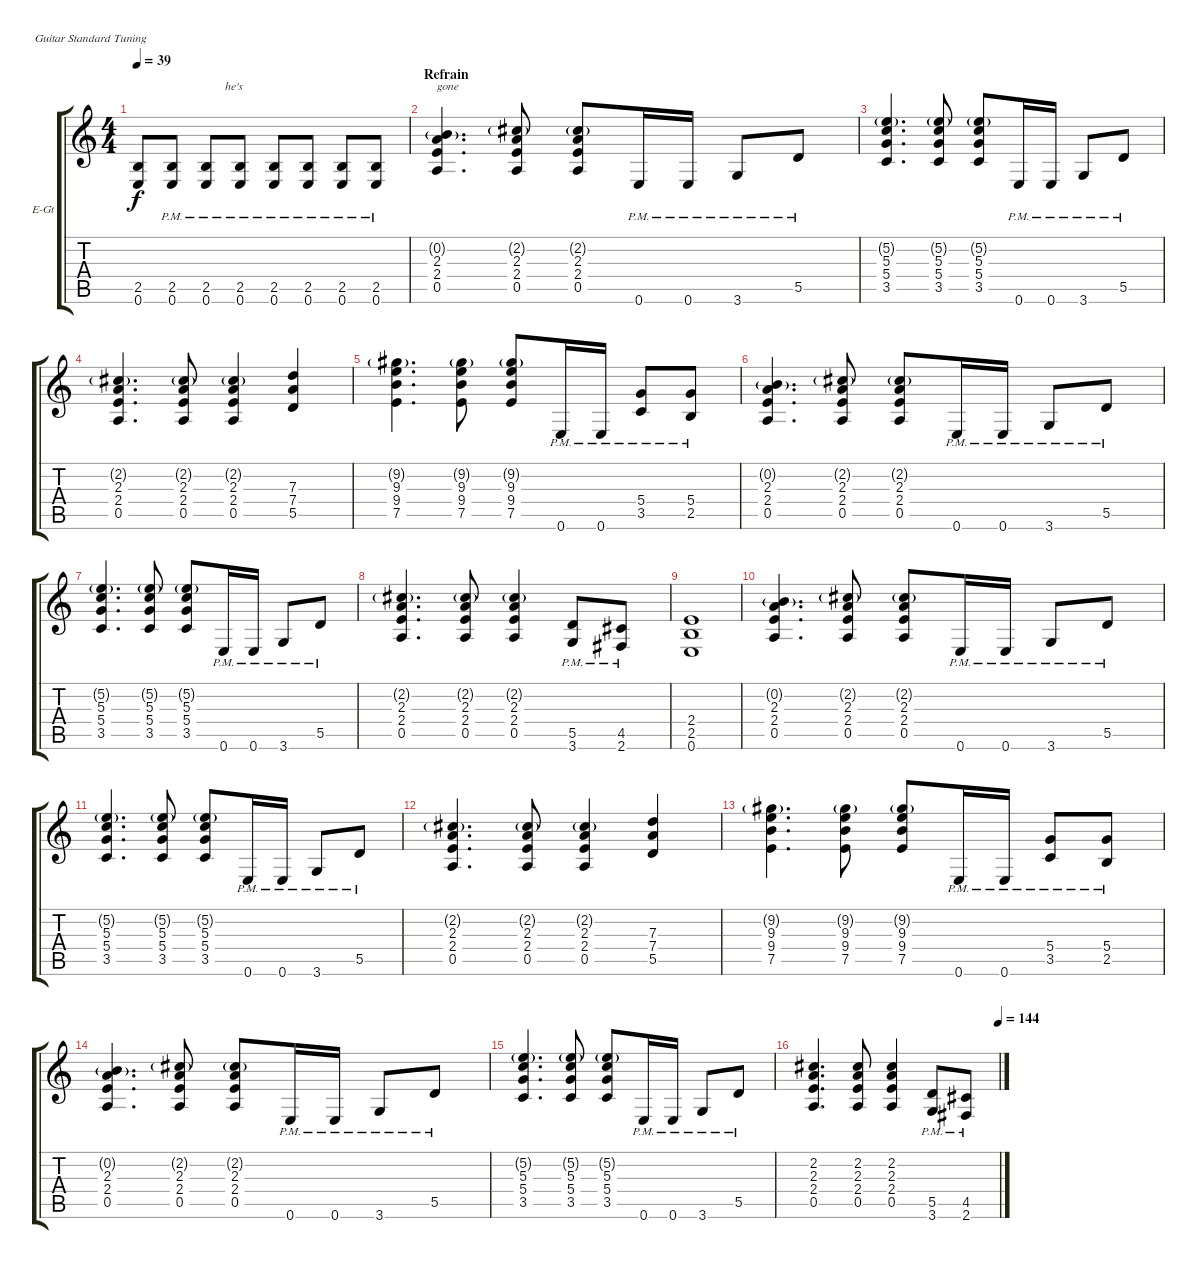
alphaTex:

\bracketExtendMode groupsimilarinstruments
\firstSystemTrackNameOrientation horizontal
\otherSystemsTrackNameOrientation horizontal
\track ("Guitare 3 " "E-Gt") {instrument distortionguitar}
\staff {score tabs}
\tuning (E4 B3 G3 D3 A2 E2)
\ts (4 4)
\tempo 39
\clef g2
\ks c
(2.5 0.6).8{txt "                             he's" dy f} (2.5{pm} 0.6{pm}).8 (2.5{pm} 0.6{pm}).8 (2.5{pm} 0.6{pm}).8 (2.5{pm} 0.6{pm}).8 (2.5{pm} 0.6{pm}).8 (2.5{pm} 0.6{pm}).8 (2.5{pm} 0.6{pm}).8 |
\section ("" "Refrain")
(0.2{g} 2.3 2.4 0.5).4{d txt "gone"} (2.2{g} 2.3 2.4 0.5).8 (2.2{g} 2.3 2.4 0.5).8 0.6{pm}.16 0.6{pm}.16 3.6{pm}.8 5.5{pm}.8 |
(5.2{g} 5.3 5.4 3.5).4{d} (5.2{g} 5.3 5.4 3.5).8 (5.2{g} 5.3 5.4 3.5).8 0.6{pm}.16 0.6{pm}.16 3.6{pm}.8 5.5{pm}.8 |
(2.2{g} 2.3 2.4 0.5).4{d} (2.2{g} 2.3 2.4 0.5).8 (2.2{g} 2.3 2.4 0.5).4 (7.3 7.4 5.5).4 |
(9.2{g} 9.3 9.4 7.5).4{d} (9.2{g} 9.3 9.4 7.5).8 (9.2{g} 9.3 9.4 7.5).8 0.6{pm}.16 0.6{pm}.16 (5.4{pm} 3.5{pm}).8 (5.4{pm} 2.5{pm}).8 |
(0.2{g} 2.3 2.4 0.5).4{d} (2.2{g} 2.3 2.4 0.5).8 (2.2{g} 2.3 2.4 0.5).8 0.6{pm}.16 0.6{pm}.16 3.6{pm}.8 5.5{pm}.8 |
(5.2{g} 5.3 5.4 3.5).4{d} (5.2{g} 5.3 5.4 3.5).8 (5.2{g} 5.3 5.4 3.5).8 0.6{pm}.16 0.6{pm}.16 3.6{pm}.8 5.5{pm}.8 |
(2.2{g} 2.3 2.4 0.5).4{d} (2.2{g} 2.3 2.4 0.5).8 (2.2{g} 2.3 2.4 0.5).4 (5.5{pm} 3.6{pm}).8 (4.5{pm} 2.6{pm}).8 |
(2.4 2.5 0.6).1 |
(0.2{g} 2.3 2.4 0.5).4{d} (2.2{g} 2.3 2.4 0.5).8 (2.2{g} 2.3 2.4 0.5).8 0.6{pm}.16 0.6{pm}.16 3.6{pm}.8 5.5{pm}.8 |
(5.2{g} 5.3 5.4 3.5).4{d} (5.2{g} 5.3 5.4 3.5).8 (5.2{g} 5.3 5.4 3.5).8 0.6{pm}.16 0.6{pm}.16 3.6{pm}.8 5.5{pm}.8 |
(2.2{g} 2.3 2.4 0.5).4{d} (2.2{g} 2.3 2.4 0.5).8 (2.2{g} 2.3 2.4 0.5).4 (7.3 7.4 5.5).4 |
(9.2{g} 9.3 9.4 7.5).4{d} (9.2{g} 9.3 9.4 7.5).8 (9.2{g} 9.3 9.4 7.5).8 0.6{pm}.16 0.6{pm}.16 (5.4{pm} 3.5{pm}).8 (5.4{pm} 2.5{pm}).8 |
(0.2{g} 2.3 2.4 0.5).4{d} (2.2{g} 2.3 2.4 0.5).8 (2.2{g} 2.3 2.4 0.5).8 0.6{pm}.16 0.6{pm}.16 3.6{pm}.8 5.5{pm}.8 |
(5.2{g} 5.3 5.4 3.5).4{d} (5.2{g} 5.3 5.4 3.5).8 (5.2{g} 5.3 5.4 3.5).8 0.6{pm}.16 0.6{pm}.16 3.6{pm}.8 5.5{pm}.8 |
\tempo (144 1)
(2.2 2.3 2.4 0.5).4{d} (2.2 2.3 2.4 0.5).8 (2.2 2.3 2.4 0.5).4 (5.5{pm} 3.6{pm}).8 (4.5{pm} 2.6{pm}).8
